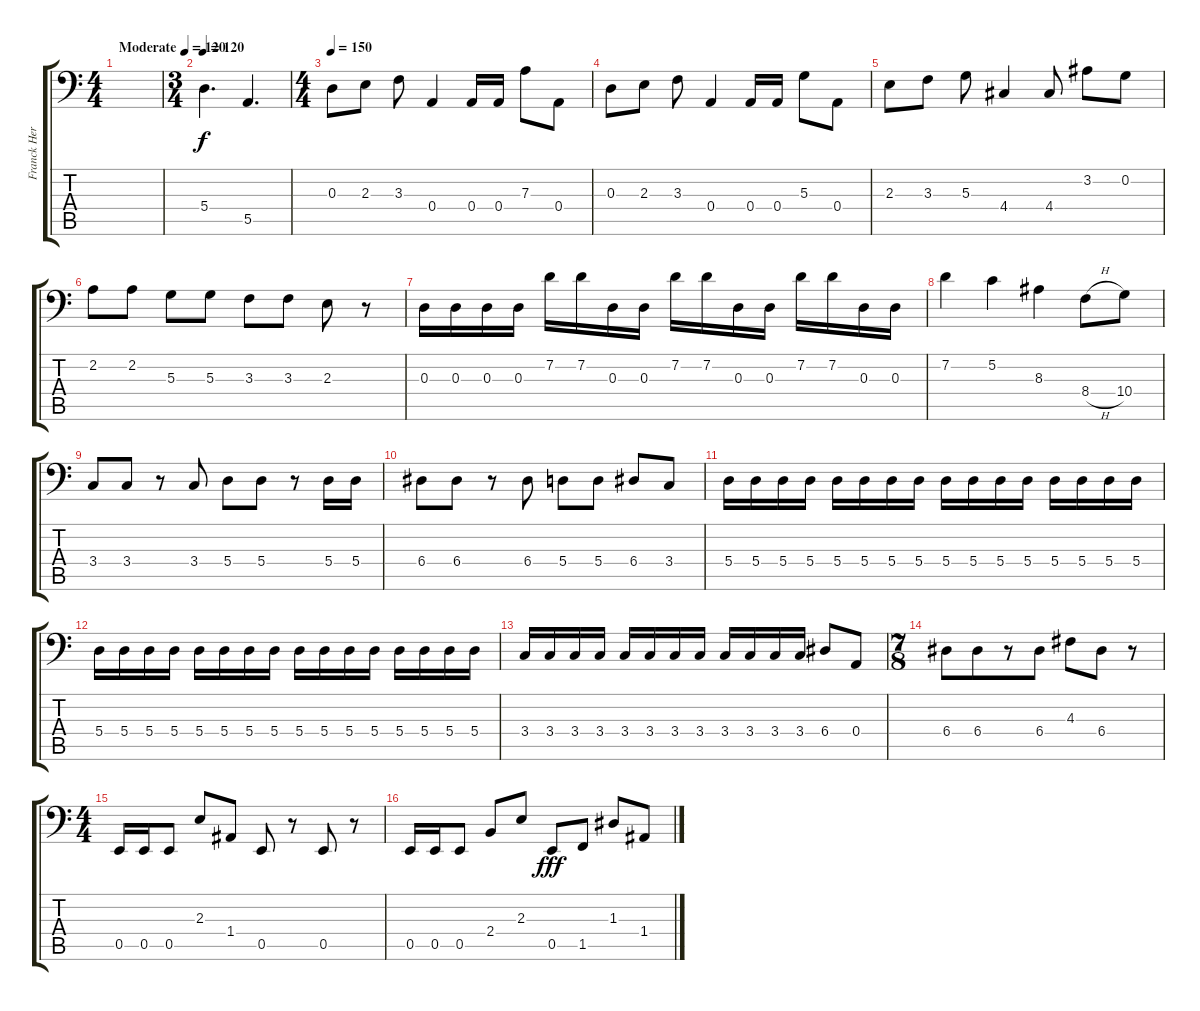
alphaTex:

\track ("Franck Hermanny - Bass 6 strings" "Franck Her") {instrument electricbassfinger}
\staff {score tabs}
\tuning (C3 G2 D2 A1 E1 B0) {hide}
\ts (4 4)
\tempo (120 "Moderate")
\tempo 150
\tempo (120 "Moderate")
\clef f4
\ks c
|
\ts (3 4)
\tempo 120
5.4.4{d} 5.5.4{d} |
\ts (4 4)
\tempo 150
0.3.8 2.3.8 3.3.8 0.4.4 0.4.16 0.4.16 7.3.8 0.4.8 |
0.3.8 2.3.8 3.3.8 0.4.4 0.4.16 0.4.16 5.3.8 0.4.8 |
2.3.8 3.3.8 5.3.8 4.4.4 4.4.8 3.2.8 0.2.8 |
2.2.8 2.2.8 5.3.8 5.3.8 3.3.8 3.3.8 2.3.8 r.8 |
0.3.16 0.3.16 0.3.16 0.3.16 7.2.16 7.2.16 0.3.16 0.3.16 7.2.16 7.2.16 0.3.16 0.3.16 7.2.16 7.2.16 0.3.16 0.3.16 |
7.2.4 5.2.4 8.3.4 8.4{h}.8 10.4.8 |
3.4.8 3.4.8 r.8 3.4.8 5.4.8 5.4.8 r.8 5.4.16 5.4.16 |
6.4.8 6.4.8 r.8 6.4.8 5.4.8 5.4.8 6.4.8 3.4.8 |
5.4.16 5.4.16 5.4.16 5.4.16 5.4.16 5.4.16 5.4.16 5.4.16 5.4.16 5.4.16 5.4.16 5.4.16 5.4.16 5.4.16 5.4.16 5.4.16 |
5.4.16 5.4.16 5.4.16 5.4.16 5.4.16 5.4.16 5.4.16 5.4.16 5.4.16 5.4.16 5.4.16 5.4.16 5.4.16 5.4.16 5.4.16 5.4.16 |
3.4.16 3.4.16 3.4.16 3.4.16 3.4.16 3.4.16 3.4.16 3.4.16 3.4.16 3.4.16 3.4.16 3.4.16 6.4.8 0.4.8 |
\ts (7 8)
6.4.8 6.4.8 r.8 6.4.8 4.3.8 6.4.8 r.8 |
\ts (4 4)
0.5.16 0.5.16 0.5.8 2.3.8 1.4.8 0.5.8 r.8 0.5.8 r.8 |
0.5.16 0.5.16 0.5.8 2.4.8{dy f} 2.3.8 0.5.8{dy fff} 1.5.8 1.3.8 1.4.8
